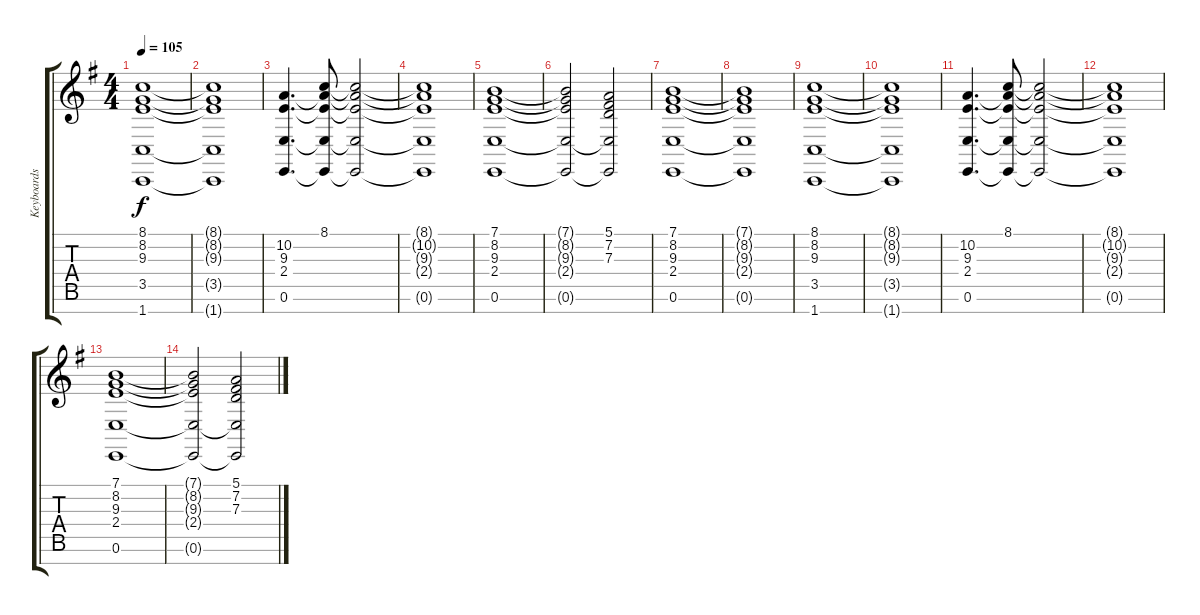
\track ("Keyboards" "Keyboards") {instrument stringensemble1}
\staff {score tabs}
\tuning (E4 B3 G3 D3 A2 E2 B1) {hide}
\ts (4 4)
\tempo 105
\clef g2
\ks eminor
(8.1 8.2 9.3 3.5 1.7).1{dy f} |
(8.1{t} 8.2{t} 9.3{t} 3.5{t} 1.7{t}).1 |
(10.2 9.3 2.4 0.6).4{d volume 3} (8.1 10.2{t} 9.3{t} 2.4{t} 0.6{t}).8 (8.1{t} 10.2{t} 9.3{t} 2.4{t} 0.6{t}).2 |
(8.1{t} 10.2{t} 9.3{t} 2.4{t} 0.6{t}).1 |
(7.1 8.2 9.3 2.4 0.6).1 |
(7.1{t} 8.2{t} 9.3{t} 2.4{t} 0.6{t}).2 (5.1 7.2 7.3 2.4{t} 0.6{t}).2 |
(7.1 8.2 9.3 2.4 0.6).1{volume 2} |
(7.1{t} 8.2{t} 9.3{t} 2.4{t} 0.6{t}).1 |
(8.1 8.2 9.3 3.5 1.7).1 |
(8.1{t} 8.2{t} 9.3{t} 3.5{t} 1.7{t}).1 |
(10.2 9.3 2.4 0.6).4{d} (8.1 10.2{t} 9.3{t} 2.4{t} 0.6{t}).8{volume 0} (8.1{t} 10.2{t} 9.3{t} 2.4{t} 0.6{t}).2 |
(8.1{t} 10.2{t} 9.3{t} 2.4{t} 0.6{t}).1 |
(7.1 8.2 9.3 2.4 0.6).1 |
(7.1{t} 8.2{t} 9.3{t} 2.4{t} 0.6{t}).2 (5.1 7.2 7.3 2.4{t} 0.6{t}).2
